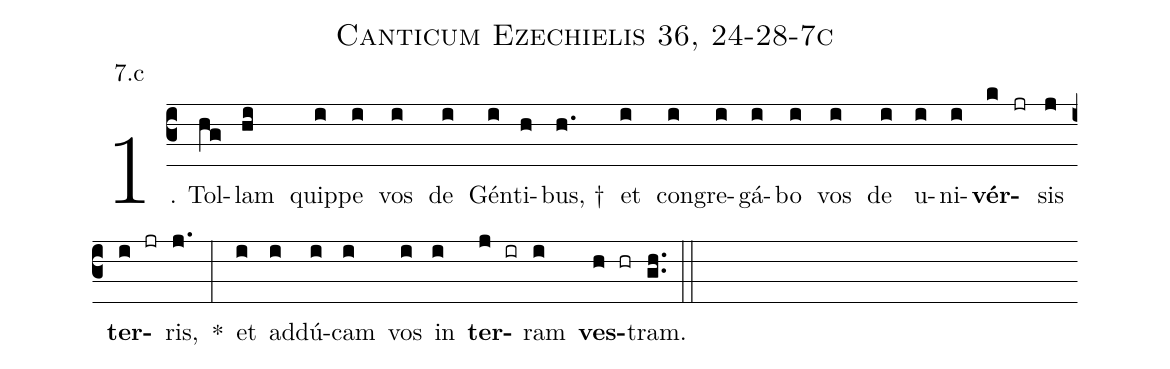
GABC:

name: Canticum Ezechielis 36, 24-28-7c;
annotation: 7.c;
%%
(c3)1. Tol(hg)lam(hi) quip(i)pe(i) vos(i) de(i) Gén(i)ti(h)bus, †(h.) et(i) con(i)gre(i)gá(i)bo(i) vos(i) de(i) u(i)ni(i)<b>vér</b>(k jr)sis(j) <b>ter</b>(i jr)ris,(j.) *(:) et(i) ad(i)dú(i)cam(i) vos(i) in(i) <b>ter</b>(j ir)ram(i) <b>ves</b>(h hr)tram.(gh..) (::)
